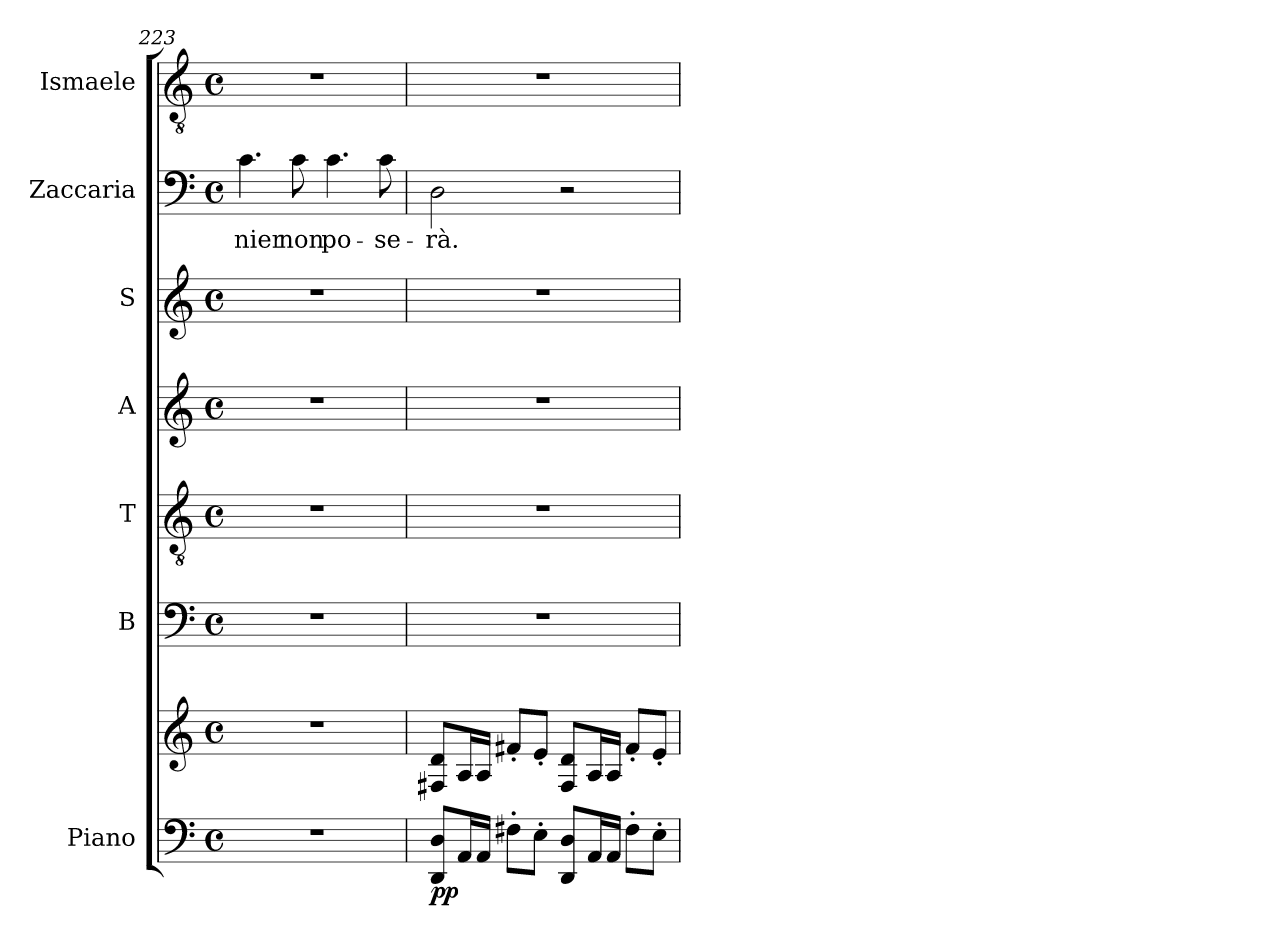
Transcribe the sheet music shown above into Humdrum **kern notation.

**kern	**kern	**dynam	**kern	**kern	**kern	**kern	**kern	**text	**kern
*part7	*part7	*part7	*part6	*part5	*part4	*part3	*part2	*part2	*part1
*staff8	*staff7	*staff7/8	*staff6	*staff5	*staff4	*staff3	*staff2	*staff2	*staff1
*I"Piano	*	*	*I"B	*I"T	*I"A	*I"S	*I"Zaccaria	*	*I"Ismaele
*I'Pno	*	*	*I'B	*I'T	*I'A	*I'S	*	*	*
*clefF4	*clefG2	*	*clefF4	*clefGv2	*clefG2	*clefG2	*clefF4	*	*clefGv2
*k[]	*k[]	*	*k[]	*k[]	*k[]	*k[]	*k[]	*	*k[]
*M4/4	*M4/4	*	*M4/4	*M4/4	*M4/4	*M4/4	*M4/4	*	*M4/4
*met(c)	*met(c)	*	*met(c)	*met(c)	*met(c)	*met(c)	*met(c)	*	*met(c)
=223	=223	=223	=223	=223	=223	=223	=223	=223	=223
!	!	!	!	!	!	!	!	!LO:LY:b	!
1r	1r	.	1r	1r	1r	1r	4.c\	-nier	1r
!	!	!	!	!	!	!	!	!LO:LY:b	!
.	.	.	.	.	.	.	8c\	non	.
!	!	!	!	!	!	!	!	!LO:LY:b	!
.	.	.	.	.	.	.	4.c\	po-	.
!	!	!	!	!	!	!	!	!LO:LY:b	!
.	.	.	.	.	.	.	8c\	-se-	.
!!LO:LB:g=z
=224	=224	=224	=224	=224	=224	=224	=224	=224	=224
!	!	!LO:DY:b=2	!	!	!	!	!	!LO:LY:b	!
!	!	!LO:DY:n=1:b	!	!	!	!	!	!	!
8DD/ 8D/L	8F#X/ 8d/L	p p	1r	1r	1r	1r	2D\	-rà.	1r
16AA/L	16A/L	.	.	.	.	.	.	.	.
16AA/JJ	16A/JJ	.	.	.	.	.	.	.	.
8F#X'\L	8f#X'/L	.	.	.	.	.	.	.	.
8E'\J	8e'/J	.	.	.	.	.	.	.	.
8DD/ 8D/L	8F#/ 8d/L	.	.	.	.	.	2r	.	.
16AA/L	16A/L	.	.	.	.	.	.	.	.
16AA/JJ	16A/JJ	.	.	.	.	.	.	.	.
8F#'\L	8f#'/L	.	.	.	.	.	.	.	.
8E'\J	8e'/J	.	.	.	.	.	.	.	.
=	=	=	=	=	=	=	=	=	=
*-	*-	*-	*-	*-	*-	*-	*-	*-	*-
